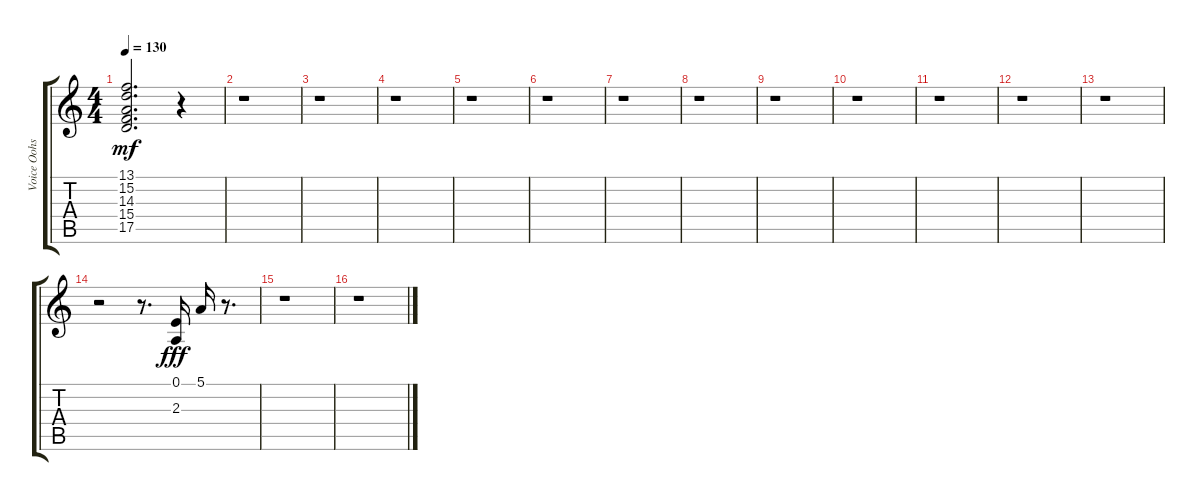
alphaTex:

\track ("Voice Oohs" "Voice Oohs") {instrument voiceoohs}
\staff {score tabs}
\tuning (E4 B3 G3 D3 A2 E2) {hide}
\ts (4 4)
\tempo 130
\clef g2
\ks c
(13.1 15.2 14.3 15.4 17.5).2{d dy mf} r.4 |
r.1 |
r.1 |
r.1 |
r.1 |
r.1 |
r.1 |
r.1 |
r.1 |
r.1 |
r.1 |
r.1 |
r.1 |
r.2 r.8{d} (0.1 2.3).16{dy fff} 5.1.16 r.8{d} |
r.1 |
r.1
